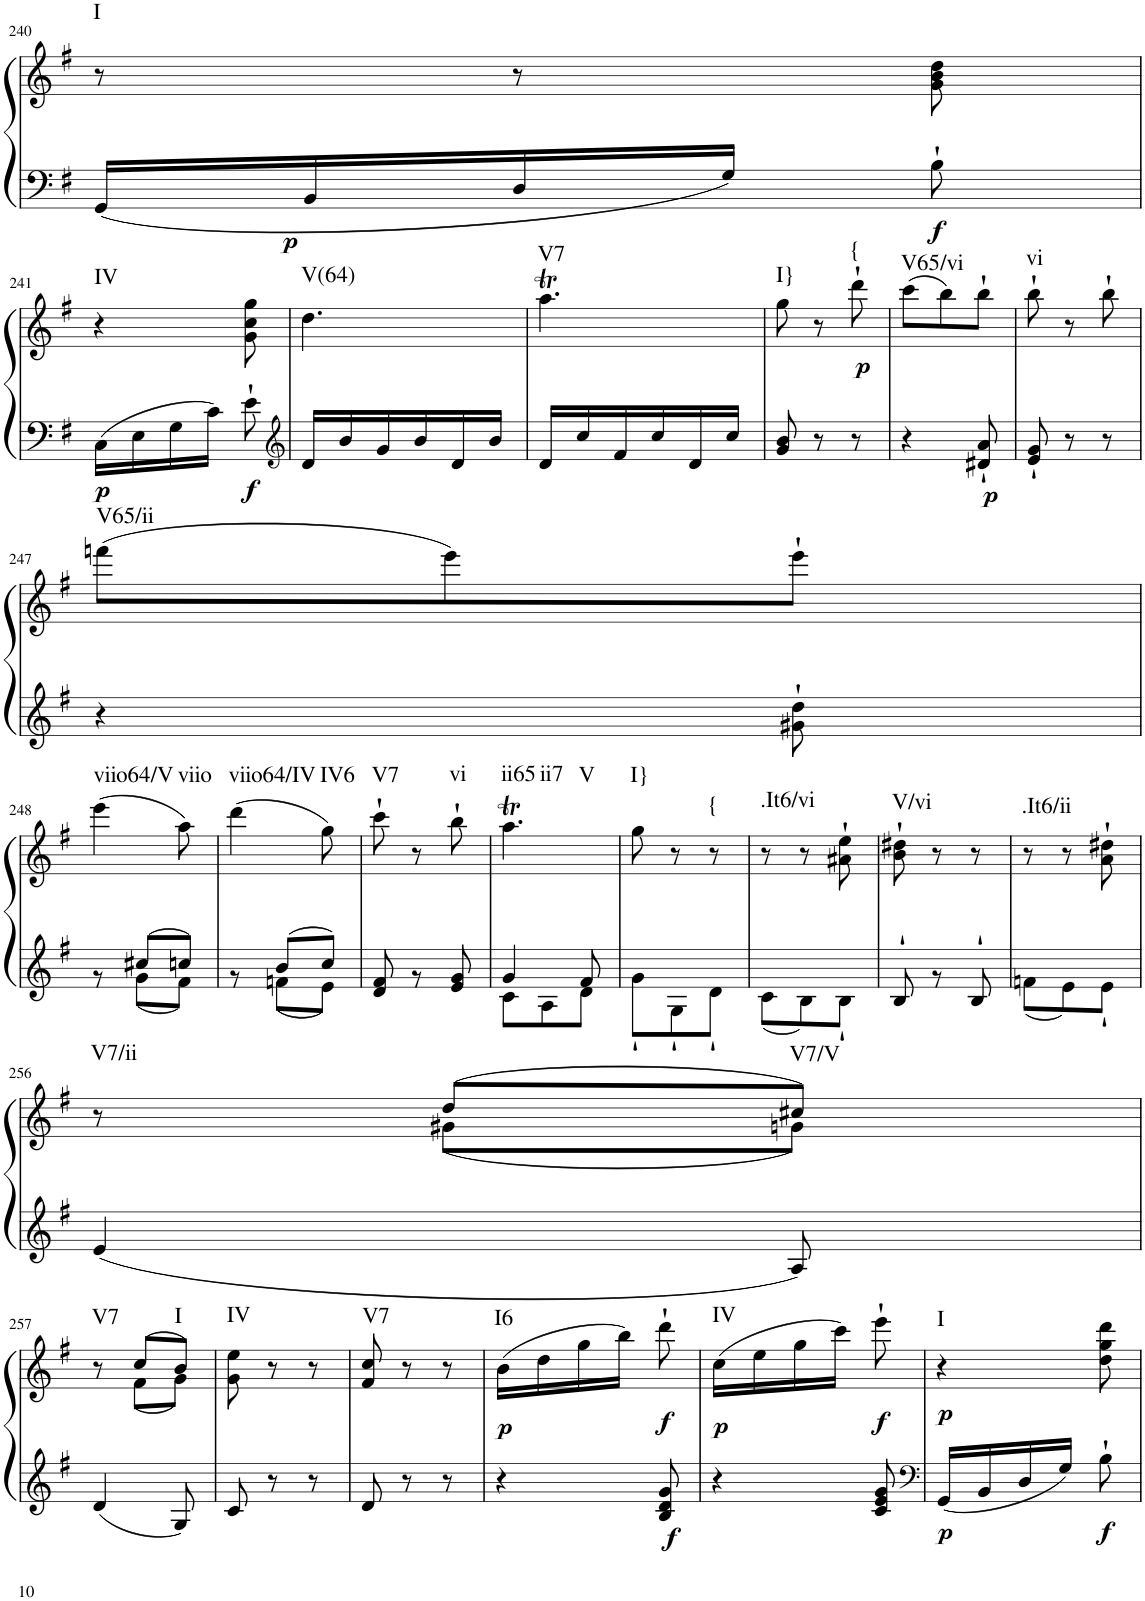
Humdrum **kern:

**kern	**kern	**dynam	**harte
*part1	*part1	*part1	*part1
*staff2	*staff1	*staff1/2	*
*I"Klavier linke Hand	*	*	*
!!LO:PB:g=z
*clefF4	*clefG2	*	*
*k[f#]	*k[f#]	*	*
*M3/8	*M3/8	*	*
=240	=240	=240	=240
!	!	!	!LO:H:kt=I
16GG/LL	8r	.	N
!	!	!LO:DY:b=2	!
16BB/	.	p	.
16D/	8r	.	.
16G/JJ	.	.	.
!	!	!LO:DY:b=2	!
8B`\	8g\ 8b\ 8dd\	f	.
!!LO:LB:g=z
=241	=241	=241	=241
!	!	!LO:DY:b=2	!LO:H:kt=IV
16C\LL	4r	p	N
16E\	.	.	.
16G\	.	.	.
16c\JJ	.	.	.
!	!	!LO:DY:b=2	!
8e`\	8g\ 8cc\ 8gg\	f	.
=242	=242	=242	=242
*clefG2	*	*	*
!	!	!	!LO:H:kt=V(64)
16d/LL	4.dd\	.	N
16b/	.	.	.
16g/	.	.	.
16b/	.	.	.
16d/	.	.	.
16b/JJ	.	.	.
=243	=243	=243	=243
!	!	!	!LO:H:kt=V7
16d/LL	4.aaT\	.	N
16cc/	.	.	.
16f#/	.	.	.
16cc/	.	.	.
16d/	.	.	.
16cc/JJ	.	.	.
=244	=244	=244	=244
!	!	!	!LO:H:kt=I}
8g/ 8b/	8gg\	.	N
8r	8r	.	.
!	!	!LO:DY:b	!LO:H:kt={
8r	8ddd`\	p	N
=245	=245	=245	=245
!	!	!	!LO:H:kt=V65/vi
4r	(8ccc\L	.	N
.	8bb\)	.	.
!	!	!LO:DY:b=2	!
8d#X/` 8a/`	8bb`\J	p	.
=246	=246	=246	=246
!	!	!	!LO:H:kt=vi
8e/` 8g/`	8bb`\	.	N
8r	8r	.	.
8r	8bb`\	.	.
!!LO:LB:g=z
=247	=247	=247	=247
!	!	!	!LO:H:kt=V65/ii
4r	(8fffn\L	.	N
.	8eee\)	.	.
8g#X\` 8dd\`	8eee`\J	.	.
!!LO:LB:g=z
=248	=248	=248	=248
*^	*	*	*
!	!	!	!	!LO:H:kt=viio64/V
8ryy	8r	(4eee\	.	N
8cc#X/L	8g\L	.	.	.
!	!	!	!	!LO:H:kt=viio
8ccn/J	8f#\J	8aa\)	.	N
=249	=249	=249	=249	=249
!	!	!	!	!LO:H:kt=viio64/IV
8ryy	8r	(4ddd\	.	N
8b/L	8fn\L	.	.	.
!	!	!	!	!LO:H:kt=IV6
8cc/J	8e\J	8gg\)	.	N
=250	=250	=250	=250	=250
!	!	!	!	!LO:H:kt=V7
4.ryy	8d/ 8f#/	8ccc`\	.	N
.	8r	8r	.	.
!	!	!	!	!LO:H:kt=vi
.	8e/ 8g/	8bb`\	.	N
=251	=251	=251	=251	=251
!	!	!	!	!LO:H:n=1:kt=ii65
!	!	!	!	!LO:H:n=2:kt=ii7
!	!	!	!	!LO:H:n=3:kt=V
4g/	8c\L	4.aaT\	.	N N N
.	8A\	.	.	.
8f#/	8d\J	.	.	.
=252	=252	=252	=252	=252
!	!	!	!	!LO:H:kt=I}
4.ryy	8g`\L	8gg\	.	N
.	8G`\	8r	.	.
!	!	!	!	!LO:H:kt={
.	8d`\J	8r	.	N
=253	=253	=253	=253	=253
!	!	!	!	!LO:H:kt=.It6/vi
4.ryy	8c\L	8r	.	N
.	8B\	8r	.	.
.	8B`\J	8a#X\` 8ee\`	.	.
=254	=254	=254	=254	=254
!	!	!	!	!LO:H:kt=V/vi
4.ryy	8B`/	8b\` 8dd#X\`	.	N
.	8r	8r	.	.
.	8B`/	8r	.	.
=255	=255	=255	=255	=255
!	!	!	!	!LO:H:kt=.It6/ii
4.ryy	8fn\L	8r	.	N
.	8e\	8r	.	.
.	8e`\J	8a\` 8dd#X\`	.	.
!!LO:LB:g=z
=256	=256	=256	=256	=256
*	*	*^	*	*
!	!	!	!	!	!LO:H:kt=V7/ii
4.ryy	4e/	8r	8ryy	.	N
.	.	(8dd/L	(8g#X\L	.	.
!	!	!	!	!	!LO:H:kt=V7/V
.	8A/	8cc#X/J)	8gn\J)	.	N
!!LO:LB:g=z	!!
=257	=257	=257	=257	=257	=257
!	!	!	!	!	!LO:H:kt=V7
*v	*v	*	*	*	*
4d/	8r	8ryy	.	N
.	(8cc/L	(8f#\L	.	.
!	!	!	!	!LO:H:kt=I
8G/	8b/J)	8g\J)	.	N
=258	=258	=258	=258	=258
!	!	!	!	!LO:H:kt=IV
*	*v	*v	*	*
8c/	8g\ 8ee\	.	N
8r	8r	.	.
8r	8r	.	.
=259	=259	=259	=259
!	!	!	!LO:H:kt=V7
8d/	8f#/ 8cc/	.	N
8r	8r	.	.
8r	8r	.	.
=260	=260	=260	=260
!	!	!LO:DY:b	!LO:H:kt=I6
4r	(16b\LL	p	N
.	16dd\	.	.
.	16gg\	.	.
.	16bb\JJ)	.	.
!	!	!LO:DY:b=2	!
!	!	!LO:DY:n=1:b	!
8B/ 8d/ 8g/	8ddd`\	f f	.
=261	=261	=261	=261
!	!	!LO:DY:b	!LO:H:kt=IV
4r	(16cc\LL	p	N
.	16ee\	.	.
.	16gg\	.	.
.	16ccc\JJ)	.	.
!	!	!LO:DY:b	!
8c/ 8e/ 8g/	8eee`\	f	.
=262	=262	=262	=262
*clefF4	*	*	*
!	!	!LO:DY:b=2	!
!	!	!LO:DY:n=1:b	!LO:H:kt=I
16GG/LL	4r	p p	N
16BB/	.	.	.
16D/	.	.	.
16G/JJ	.	.	.
!	!	!LO:DY:n=2:b=2	!
8B`\	8dd\ 8gg\ 8ddd\	f	.
=	=	=	=
*-	*-	*-	*-
